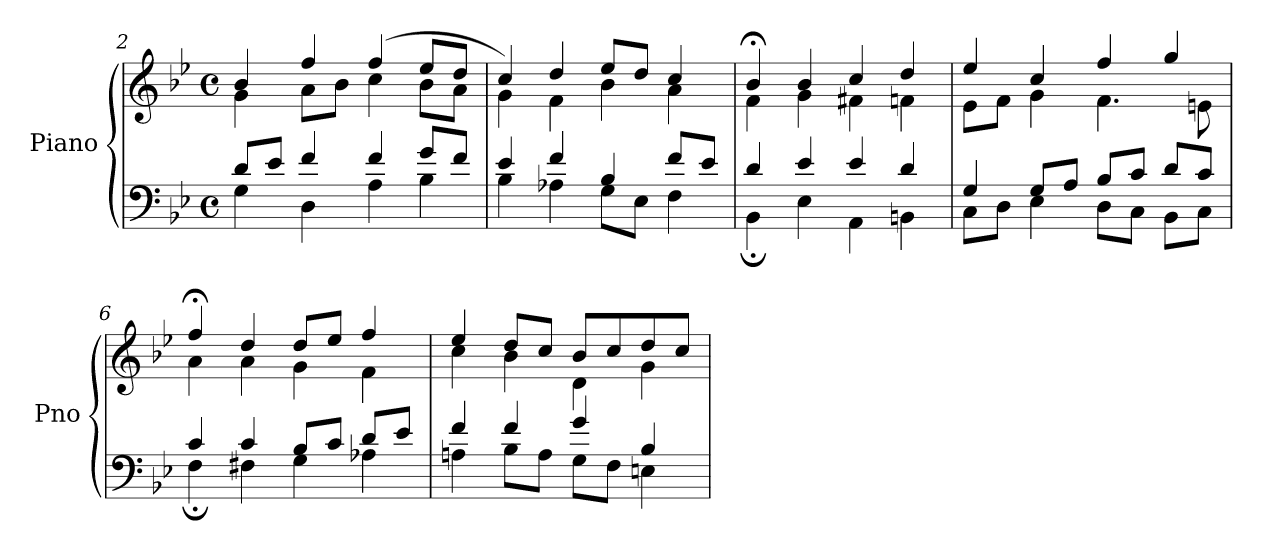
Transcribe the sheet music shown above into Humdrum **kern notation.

**kern	**kern
*part1	*part1
*staff2	*staff1
*I"Piano	*
*I'Pno	*
*clefF4	*clefG2
*k[b-e-]	*k[b-e-]
*M4/4	*M4/4
*met(c)	*met(c)
=2	=2
*^	*^
8d/L	4G\	4b-/	4g\
8e-/J	.	.	.
4f/	4D\	4ff/	8a\L
.	.	.	8b-\J
4f/	4A\	(>4ff/	4cc\
8g/L	4B-\	8ee-/L	8b-\L
8f/J	.	8dd/J	8a\J
=3	=3	=3	=3
4e-/	4B-\	4cc/)	4g\
4f/	4A-X\	4dd/	4f\
4B-/	8G\L	8ee-/L	4b-\
.	8E-\J	8dd/J	.
8f/L	4F\	4cc/	4a\
8e-/J	.	.	.
=4	=4	=4	=4
4d/	4BB-;\	4b-;</	4f\
4e-/	4E-\	4b-/	4g\
4e-/	4AA\	4cc/	4f#X\
4d/	4BBn\	4dd/	4fn\
=5	=5	=5	=5
4G/	8C\L	4ee-/	8e-\L
.	8D\J	.	8f\J
8G/L	4E-\	4cc/	4g\
8A/J	.	.	.
8B-/L	8D\L	4ff/	4.f\
8c/J	8C\J	.	.
8d/L	8BB-\L	4gg/	.
8c/J	8C\J	.	8en\
=6	=6	=6	=6
4c/	4F;\	4ff;</	4a\
4c/	4F#X\	4dd/	4a\
8B-/L	4G\	8dd/L	4g\
8c/J	.	8ee-/J	.
8d/L	4A-X\	4ff/	4f\
8e-/J	.	.	.
=7	=7	=7	=7
4f/	4An\	4ee-/	4cc\
4f/	8B-\L	8dd/L	4b-\
.	8A\J	8cc/J	.
4g/	8G\L	8b-/L	4d\
.	8F\J	8cc/	.
4B-/	4En\	8dd/	4g\
.	.	8cc/J	.
*v	*v	*	*
*	*v	*v
=	=
*-	*-
